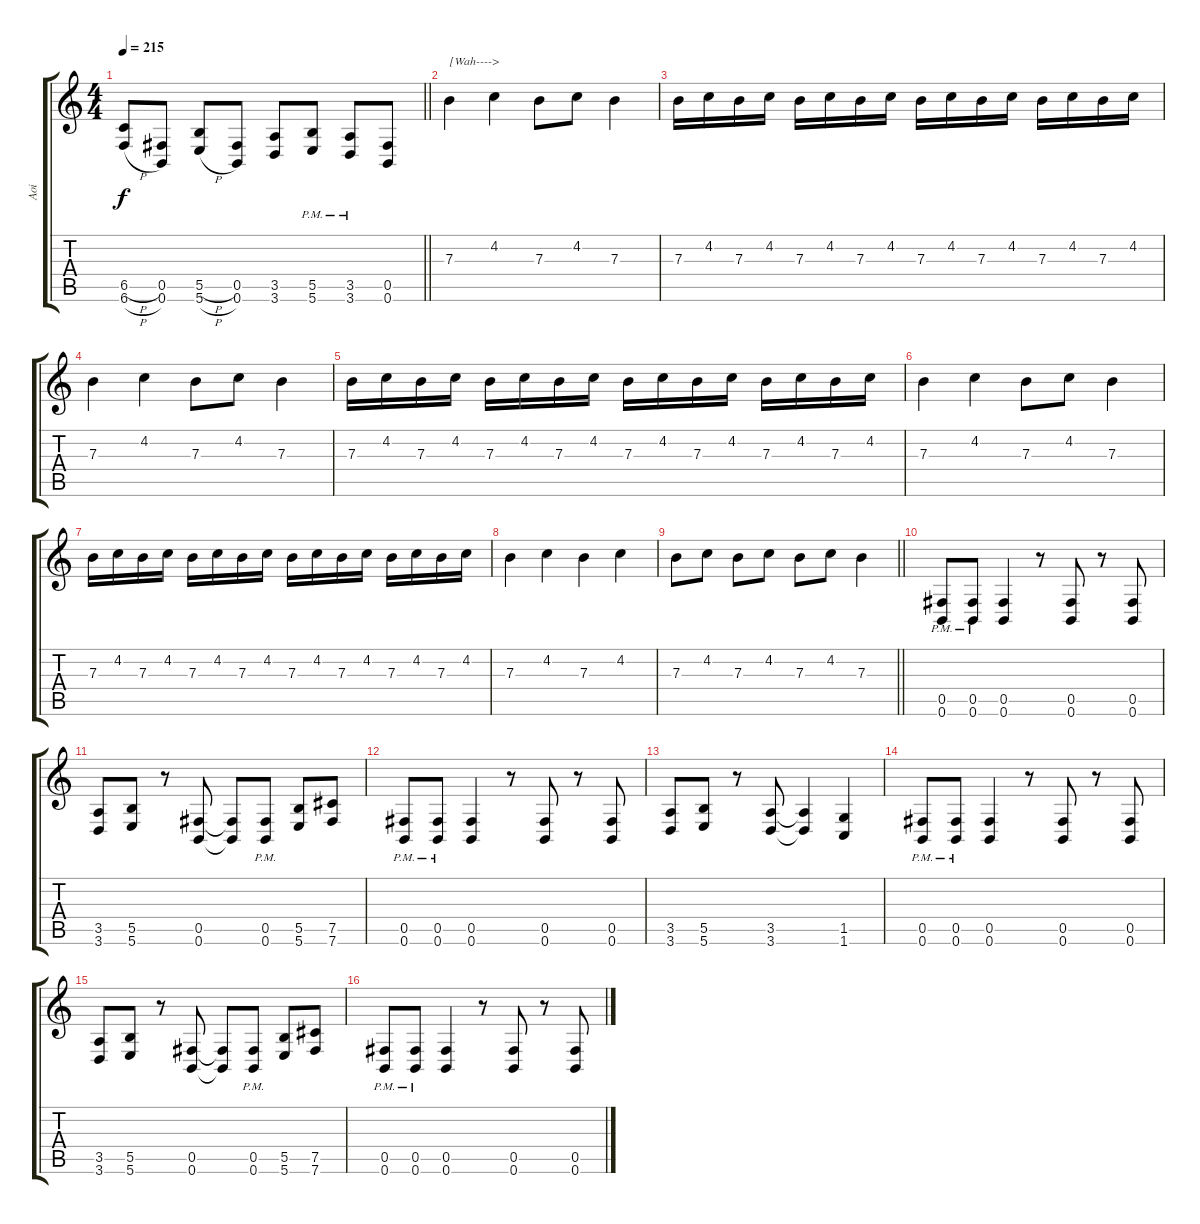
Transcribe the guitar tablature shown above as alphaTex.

\track ("Aoi" "Aoi") {instrument distortionguitar}
\staff {score tabs}
\tuning (Db4 Ab3 E3 B2 Gb2 B1) {hide}
\ts (4 4)
\tempo 215
\clef g2
\barLineRight lightlight
\ks c
(6.5{h} 6.6{h}).8{dy f} (0.5 0.6).8 (5.5{h} 5.6{h}).8 (0.5 0.6).8 (3.5 3.6).8 (5.5{pm} 5.6{pm}).8 (3.5{pm} 3.6{pm}).8 (0.5 0.6).8 |
7.3.4{txt "[Wah---->"} 4.2.4 7.3.8 4.2.8 7.3.4 |
7.3.16 4.2.16 7.3.16 4.2.16 7.3.16 4.2.16 7.3.16 4.2.16 7.3.16 4.2.16 7.3.16 4.2.16 7.3.16 4.2.16 7.3.16 4.2.16 |
7.3.4 4.2.4 7.3.8 4.2.8 7.3.4 |
7.3.16 4.2.16 7.3.16 4.2.16 7.3.16 4.2.16 7.3.16 4.2.16 7.3.16 4.2.16 7.3.16 4.2.16 7.3.16 4.2.16 7.3.16 4.2.16 |
7.3.4 4.2.4 7.3.8 4.2.8 7.3.4 |
7.3.16 4.2.16 7.3.16 4.2.16 7.3.16 4.2.16 7.3.16 4.2.16 7.3.16 4.2.16 7.3.16 4.2.16 7.3.16 4.2.16 7.3.16 4.2.16 |
7.3.4 4.2.4 7.3.4 4.2.4 |
\barLineRight lightlight
7.3.8 4.2.8 7.3.8 4.2.8 7.3.8 4.2.8 7.3.4 |
(0.5{pm} 0.6{pm}).8 (0.5{pm} 0.6{pm}).8 (0.5 0.6).4 r.8 (0.5 0.6).8 r.8 (0.5 0.6).8 |
(3.5 3.6).8 (5.5 5.6).8 r.8 (0.5 0.6).8 (0.5{t} 0.6{t}).8 (0.5{pm} 0.6{pm}).8 (5.5 5.6).8 (7.5 7.6).8 |
(0.5{pm} 0.6{pm}).8 (0.5{pm} 0.6{pm}).8 (0.5 0.6).4 r.8 (0.5 0.6).8 r.8 (0.5 0.6).8 |
(3.5 3.6).8 (5.5 5.6).8 r.8 (3.5 3.6).8 (3.5{t} 3.6{t}).4 (1.5 1.6).4 |
(0.5{pm} 0.6{pm}).8 (0.5{pm} 0.6{pm}).8 (0.5 0.6).4 r.8 (0.5 0.6).8 r.8 (0.5 0.6).8 |
(3.5 3.6).8 (5.5 5.6).8 r.8 (0.5 0.6).8 (0.5{t} 0.6{t}).8 (0.5{pm} 0.6{pm}).8 (5.5 5.6).8 (7.5 7.6).8 |
(0.5{pm} 0.6{pm}).8 (0.5{pm} 0.6{pm}).8 (0.5 0.6).4 r.8 (0.5 0.6).8 r.8 (0.5 0.6).8
